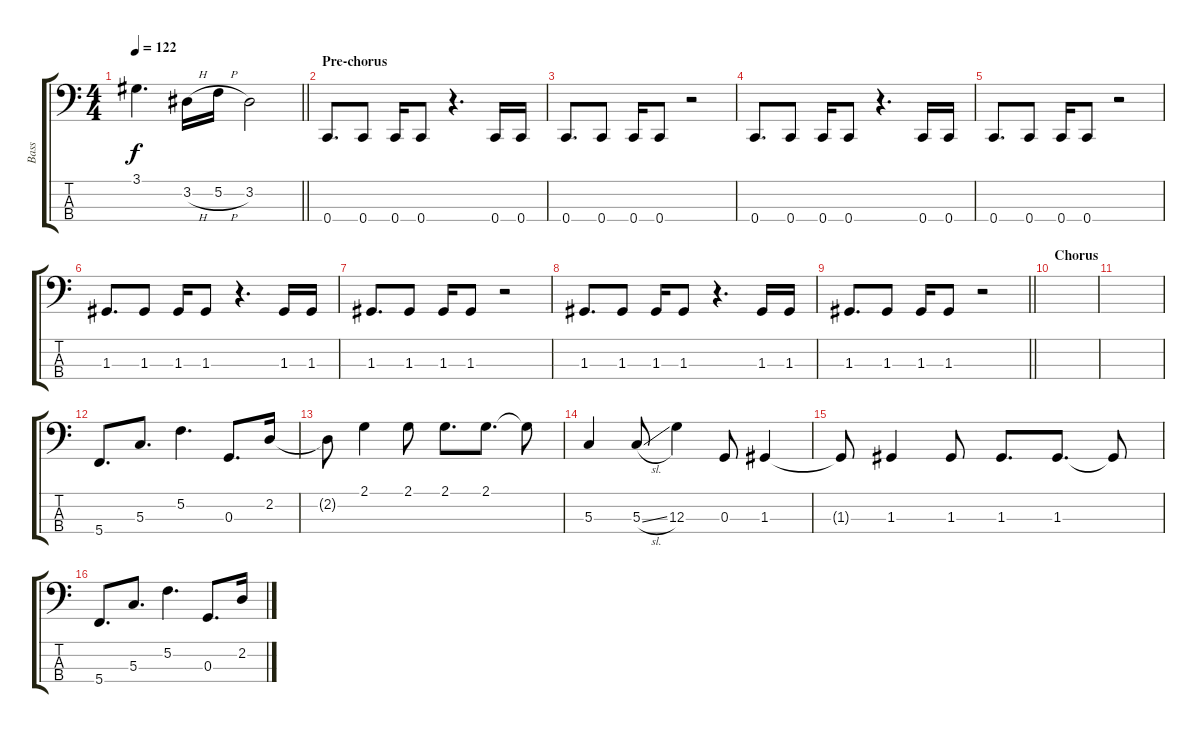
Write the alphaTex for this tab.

\track ("Bass" "Bass") {instrument electricbassfinger}
\staff {score tabs}
\tuning (F2 C2 G1 C1) {hide}
\ts (4 4)
\tempo 122
\clef f4
\barLineRight lightlight
\ks c
3.1.4{d dy f} 3.2{h}.16 5.2{h}.16 3.2.2 |
\section ("" "Pre-chorus")
0.4.8{d} 0.4.8 0.4.16 0.4.8 r.4{d} 0.4.16 0.4.16 |
0.4.8{d} 0.4.8 0.4.16 0.4.8 r.2 |
0.4.8{d} 0.4.8 0.4.16 0.4.8 r.4{d} 0.4.16 0.4.16 |
0.4.8{d} 0.4.8 0.4.16 0.4.8 r.2 |
1.3.8{d} 1.3.8 1.3.16 1.3.8 r.4{d} 1.3.16 1.3.16 |
1.3.8{d} 1.3.8 1.3.16 1.3.8 r.2 |
1.3.8{d} 1.3.8 1.3.16 1.3.8 r.4{d} 1.3.16 1.3.16 |
\barLineRight lightlight
1.3.8{d} 1.3.8 1.3.16 1.3.8 r.2 |
\section ("" "Chorus")
|
|
5.4.8{d} 5.3.8{d} 5.2.4{d} 0.3.8{d} 2.2.16 |
2.2{t}.8 2.1.4 2.1.8 2.1.8{d} 2.1.8{d} 2.1{t}.8 |
5.3.4 5.3{sl}.8 12.3.4 0.3.8 1.3.4 |
1.3{t}.8 1.3.4 1.3.8 1.3.8{d} 1.3.8{d} 1.3{t}.8 |
5.4.8{d} 5.3.8{d} 5.2.4{d} 0.3.8{d} 2.2.16
